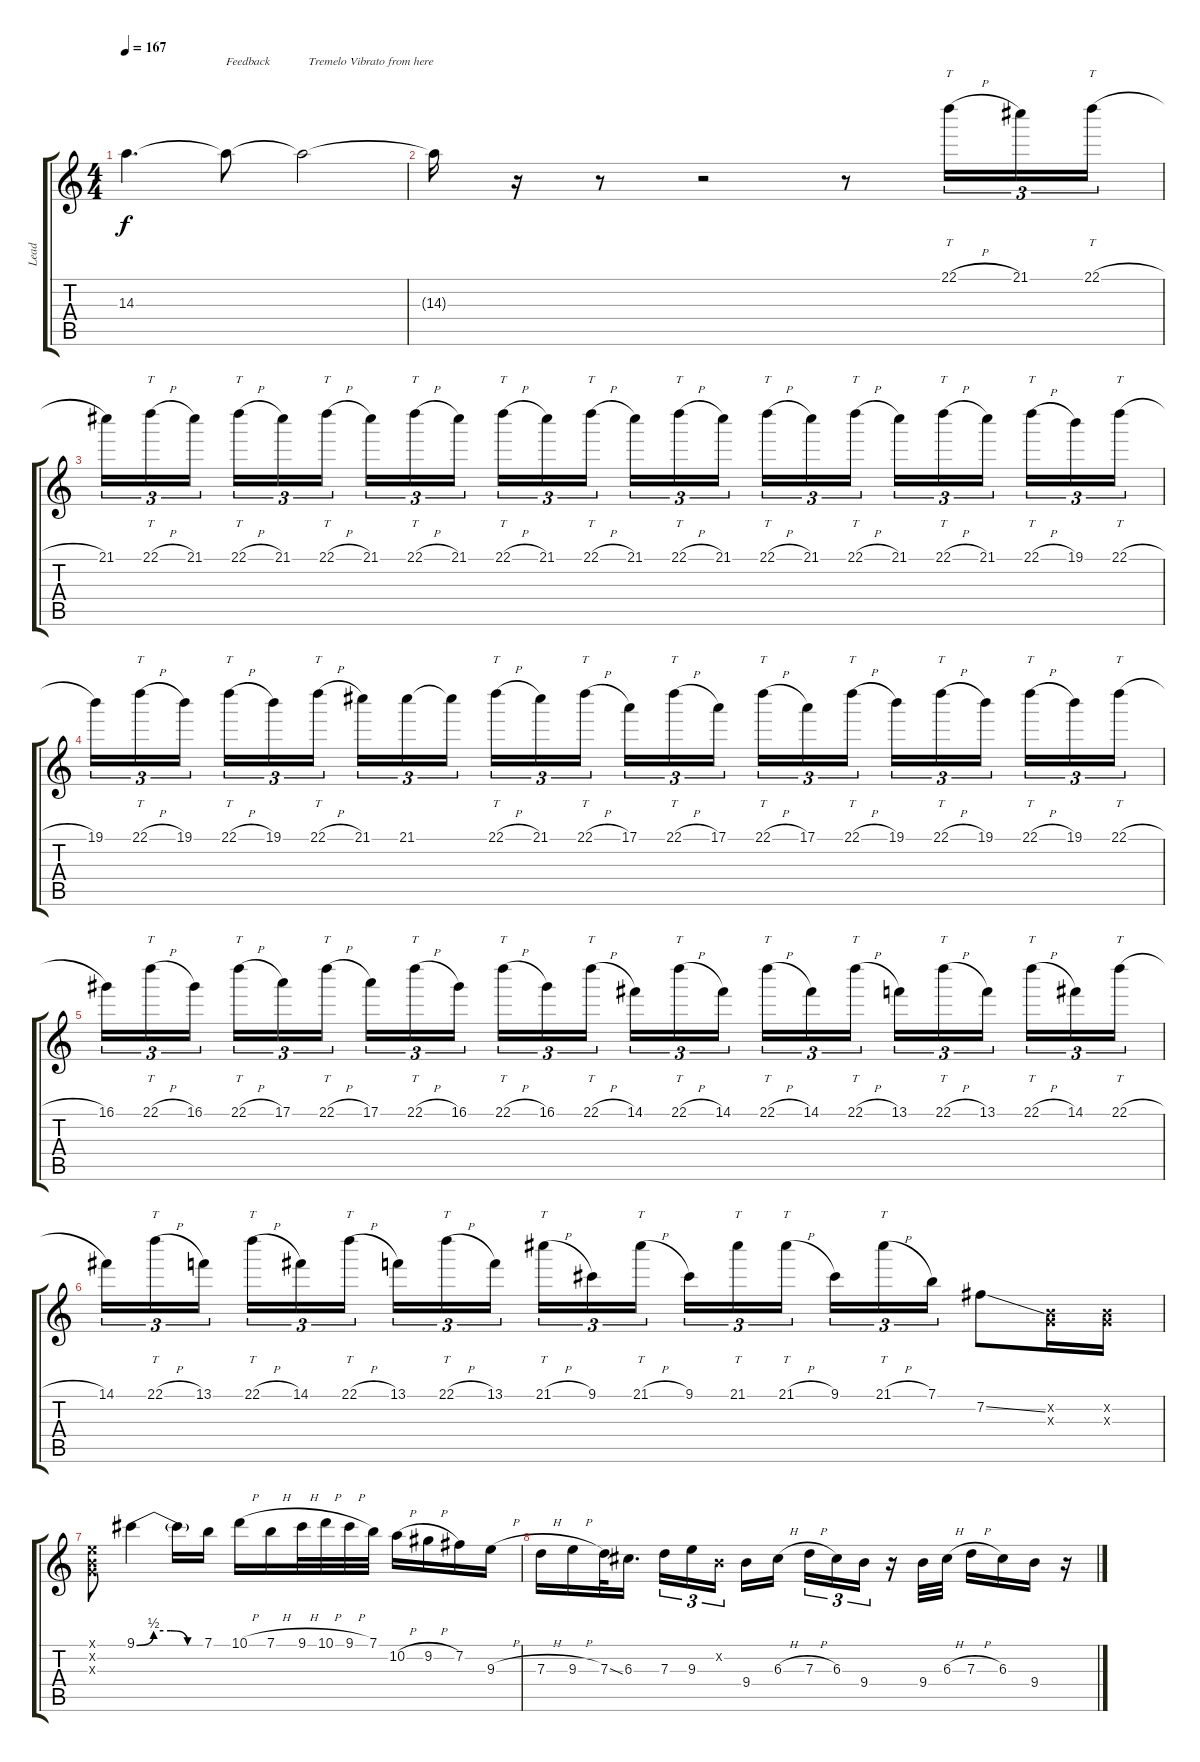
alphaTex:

\track ("Lead" "Lead") {instrument distortionguitar}
\staff {score tabs}
\tuning (E4 B3 G3 D3 A2 E2) {hide}
\ts (4 4)
\tempo 167
\clef g2
\ks c
14.3.4{d dy f} 14.3{t}.8{txt "Feedback"} 14.3{t}.2{txt "  Tremelo Vibrato from here"} |
14.3{t}.16 r.16 r.8 r.2 r.8 22.1{h}.16{tt tu (3 2)} 21.1.16{tu (3 2)} 22.1{h}.16{tt tu (3 2)} |
21.1.16{tu (3 2)} 22.1{h}.16{tt tu (3 2)} 21.1.16{tu (3 2) beam splitsecondary} 22.1{h}.16{tt tu (3 2)} 21.1.16{tu (3 2)} 22.1{h}.16{tt tu (3 2)} 21.1.16{tu (3 2)} 22.1{h}.16{tt tu (3 2)} 21.1.16{tu (3 2) beam splitsecondary} 22.1{h}.16{tt tu (3 2)} 21.1.16{tu (3 2)} 22.1{h}.16{tt tu (3 2)} 21.1.16{tu (3 2)} 22.1{h}.16{tt tu (3 2)} 21.1.16{tu (3 2) beam splitsecondary} 22.1{h}.16{tt tu (3 2)} 21.1.16{tu (3 2)} 22.1{h}.16{tt tu (3 2)} 21.1.16{tu (3 2)} 22.1{h}.16{tt tu (3 2)} 21.1.16{tu (3 2) beam splitsecondary} 22.1{h}.16{tt tu (3 2)} 19.1.16{tu (3 2)} 22.1{h}.16{tt tu (3 2)} |
19.1.16{tu (3 2)} 22.1{h}.16{tt tu (3 2)} 19.1.16{tu (3 2) beam splitsecondary} 22.1{h}.16{tt tu (3 2)} 19.1.16{tu (3 2)} 22.1{h}.16{tt tu (3 2)} 21.1.16{tu (3 2)} 21.1.16{tu (3 2)} 21.1{t}.16{tu (3 2) beam splitsecondary} 22.1{h}.16{tt tu (3 2)} 21.1.16{tu (3 2)} 22.1{h}.16{tt tu (3 2)} 17.1.16{tu (3 2)} 22.1{h}.16{tt tu (3 2)} 17.1.16{tu (3 2) beam splitsecondary} 22.1{h}.16{tt tu (3 2)} 17.1.16{tu (3 2)} 22.1{h}.16{tt tu (3 2)} 19.1.16{tu (3 2)} 22.1{h}.16{tt tu (3 2)} 19.1.16{tu (3 2) beam splitsecondary} 22.1{h}.16{tt tu (3 2)} 19.1.16{tu (3 2)} 22.1{h}.16{tt tu (3 2)} |
16.1.16{tu (3 2)} 22.1{h}.16{tt tu (3 2)} 16.1.16{tu (3 2) beam splitsecondary} 22.1{h}.16{tt tu (3 2)} 17.1.16{tu (3 2)} 22.1{h}.16{tt tu (3 2)} 17.1.16{tu (3 2)} 22.1{h}.16{tt tu (3 2)} 16.1.16{tu (3 2) beam splitsecondary} 22.1{h}.16{tt tu (3 2)} 16.1.16{tu (3 2)} 22.1{h}.16{tt tu (3 2)} 14.1.16{tu (3 2)} 22.1{h}.16{tt tu (3 2)} 14.1.16{tu (3 2) beam splitsecondary} 22.1{h}.16{tt tu (3 2)} 14.1.16{tu (3 2)} 22.1{h}.16{tt tu (3 2)} 13.1.16{tu (3 2)} 22.1{h}.16{tt tu (3 2)} 13.1.16{tu (3 2) beam splitsecondary} 22.1{h}.16{tt tu (3 2)} 14.1.16{tu (3 2)} 22.1{h}.16{tt tu (3 2)} |
14.1.16{tu (3 2)} 22.1{h}.16{tt tu (3 2)} 13.1.16{tu (3 2) beam splitsecondary} 22.1{h}.16{tt tu (3 2)} 14.1.16{tu (3 2)} 22.1{h}.16{tt tu (3 2)} 13.1.16{tu (3 2)} 22.1{h}.16{tt tu (3 2)} 13.1.16{tu (3 2) beam splitsecondary} 21.1{h}.16{tt tu (3 2)} 9.1.16{tu (3 2)} 21.1{h}.16{tt tu (3 2)} 9.1.16{tu (3 2)} 21.1.16{tt tu (3 2)} 21.1{h}.16{tt tu (3 2) beam splitsecondary} 9.1.16{tu (3 2)} 21.1{h}.16{tt tu (3 2)} 7.1.16{tu (3 2)} 7.2{ss}.8 (0.2{x} 0.3{x}).16 (0.2{x} 0.3{x}).16 |
(0.1{x} 0.2{x} 0.3{x}).8 9.1{be (custom 0 0 15 2 30 2 45 0 60 0)}.4 9.1{t}.16 7.1.16 10.1{h}.16 7.1{h}.16 9.1{h}.32 10.1{h}.32 9.1{h}.32 7.1.32 10.2{h}.16 9.2{h}.16 7.2.16 9.3{h}.16 |
7.3{h}.16 9.3{h}.16 7.3{ss}.32 6.3.16{d} 7.3.16{tu (3 2)} 9.3.16{tu (3 2)} 0.2{x}.16{tu (3 2) beam splitsecondary} 9.4.16 6.3{h}.16 7.3{h}.16{tu (3 2)} 6.3.16{tu (3 2)} 9.4.16{tu (3 2)} r.16 9.4.32 6.3{h}.32 7.3{h}.16 6.3.16 9.4.16 r.16
